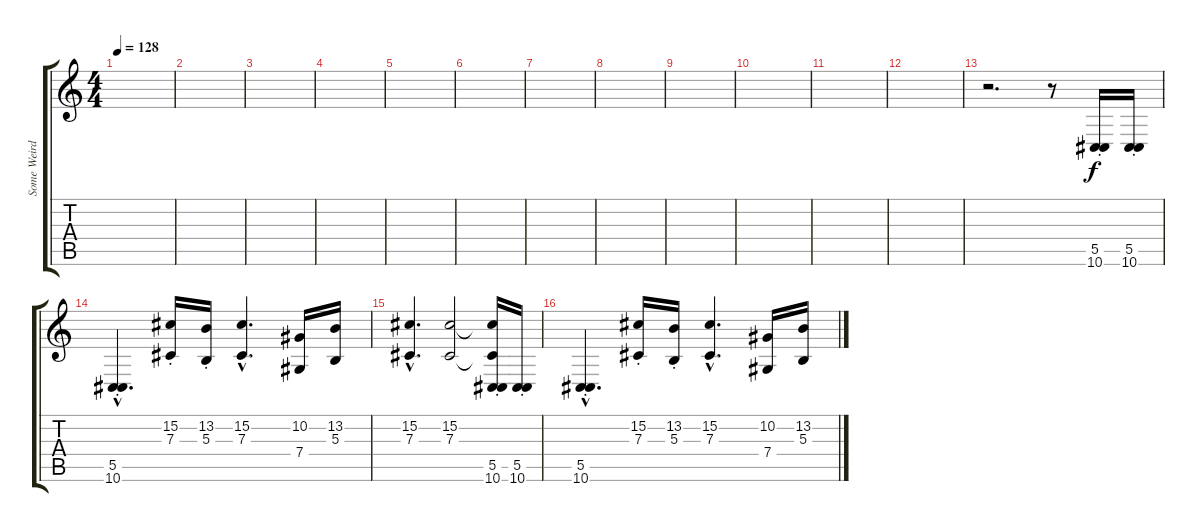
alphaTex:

\track ("Some Weird Guitar" "Some Weird") {instrument koto}
\staff {score tabs}
\tuning (Eb4 Bb3 Gb3 Db3 Ab2 Eb2) {hide}
\ts (4 4)
\tempo 128
\clef g2
\ks c
|
|
|
|
|
|
|
|
|
|
|
|
r.2{d} r.8 (5.5{st} 10.6{st}).16{volume 10 balance 14 instrument trumpet} (5.5{st} 10.6{st}).16 |
(5.5{hac st} 10.6{hac st}).4{d} (15.2 7.3{st}).16 (13.2 5.3{st}).16 (15.2{hac} 7.3{hac}).4{d} (10.2 7.4).16 (13.2 5.3).16 |
(15.2{hac} 7.3{hac}).4{d} (15.2 7.3).2 (15.2{t} 7.3{t} 5.5{st} 10.6{st}).16 (5.5{st} 10.6{st}).16 |
(5.5{hac st} 10.6{hac st}).4{d} (15.2 7.3{st}).16 (13.2 5.3{st}).16 (15.2{hac} 7.3{hac}).4{d} (10.2 7.4).16 (13.2 5.3).16
